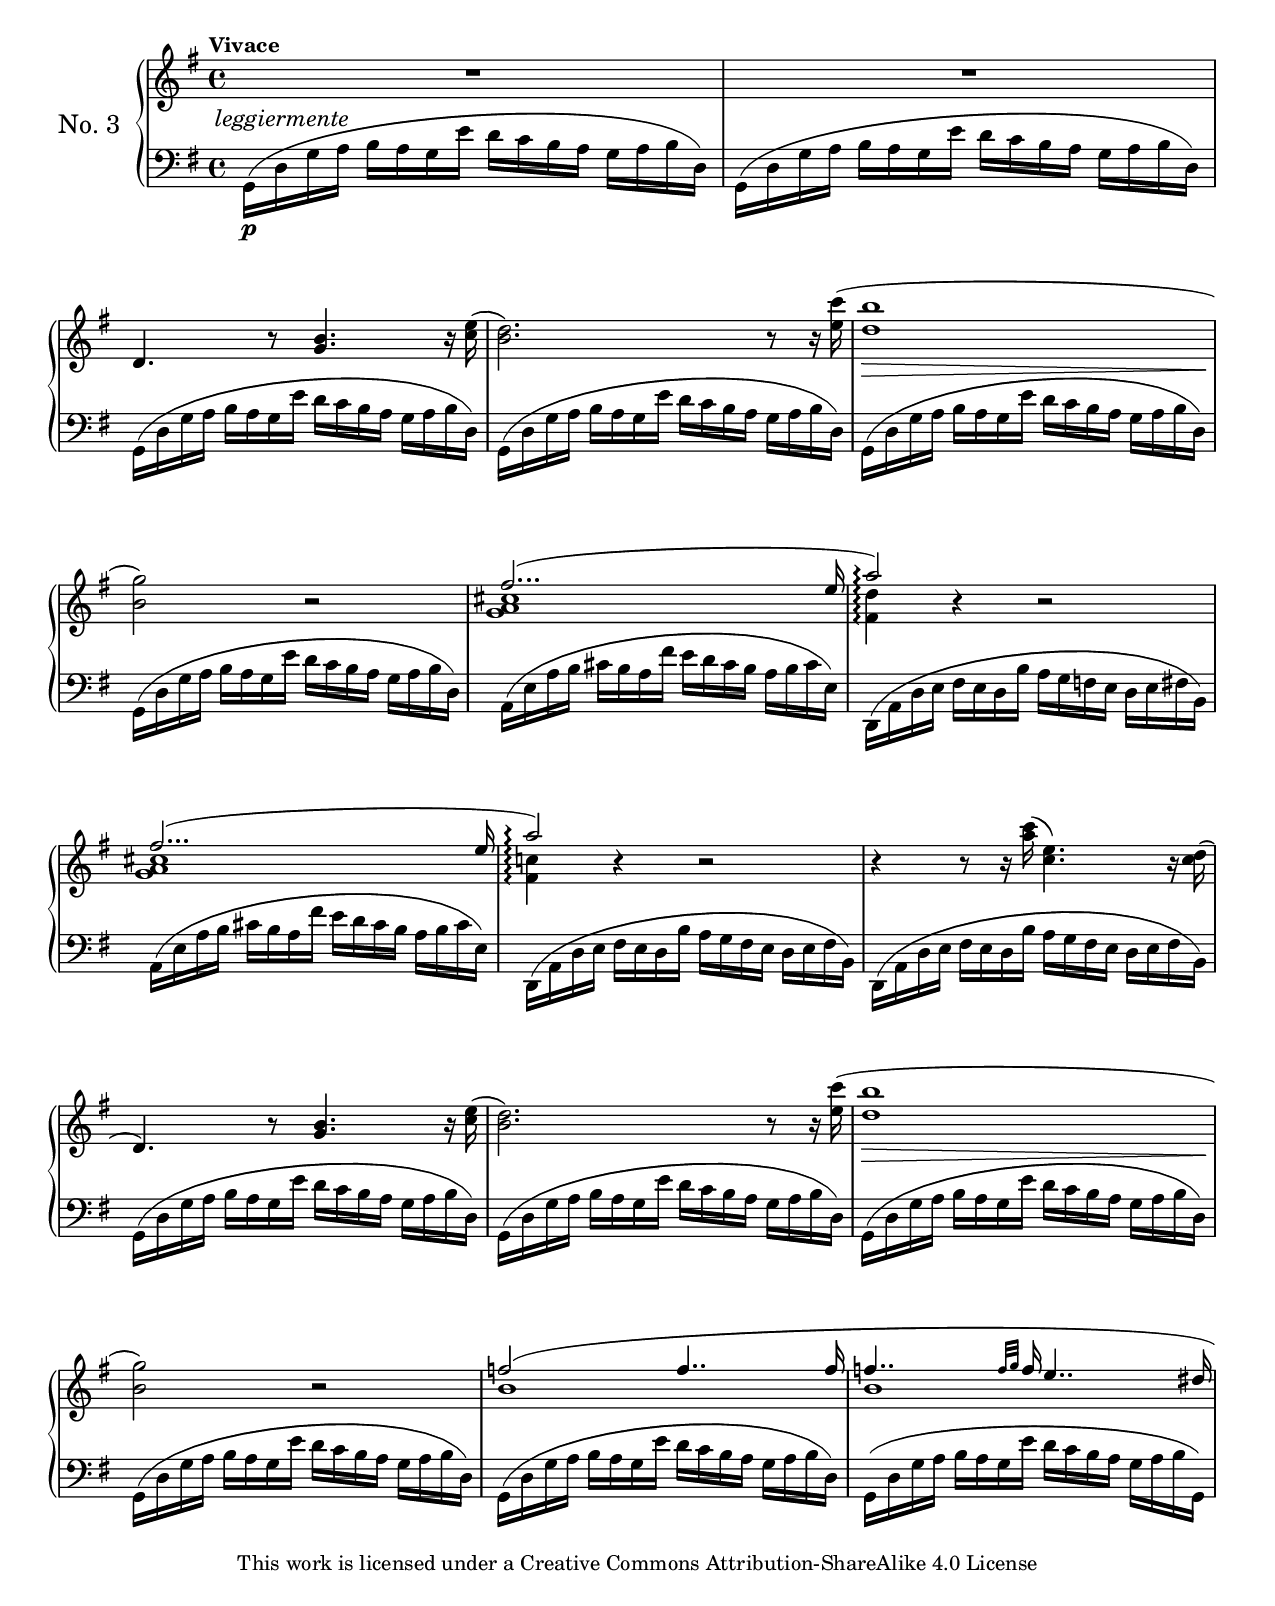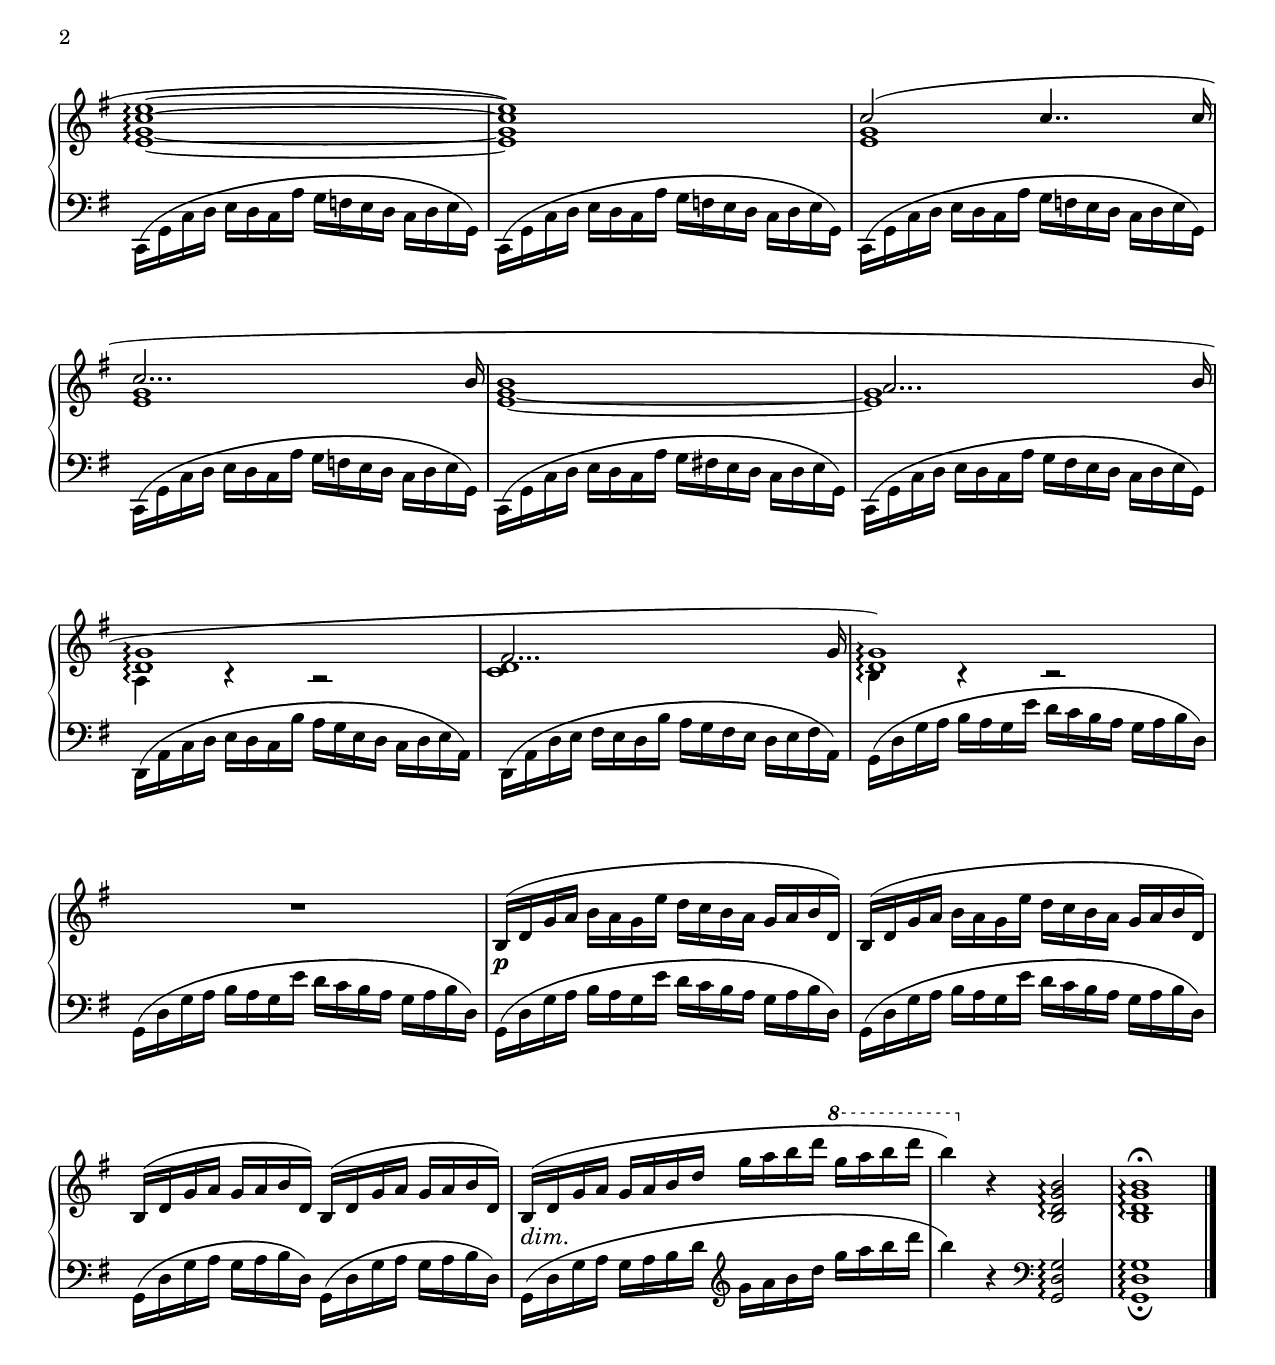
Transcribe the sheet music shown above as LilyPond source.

\version "2.22.2"

\include "includes/header-paper.ily"
%...+....1....+....2....+....3....+....4....+....5....+....6....+....7....+....

\version "2.22.2"
\language "english"

\include "global-variables.ily"

%%% Positions and shapes %%%

adjustArpeggioA = \tweak Arpeggio.positions #'(-2 . 4) \etc
adjustArpeggioB = \tweak Arpeggio.positions #'(-2 . 4) \etc
adjustArpeggioC = \tweak Arpeggio.positions #'(-4 . 0) \etc
adjustArpeggioD = \tweak Arpeggio.positions #'(-4 . 0) \etc

%%% Music %%%

global = {
  \time 4/4
  \key g \major
  \accidentalStyle piano
}

rightHandUpper = \relative {
  \oneVoice
  R1 * 2 |
  d'4. r8 <g b>4. r16 <c e>16( |
  <b d>2.) r8 r16 <e c'>16( |
  <d b'>1 |
  <b g'>2) r |
  \voiceOne
  fs'2...( e16 |
  a2) s2 |
  
  \barNumberCheck 9
  fs2...( e16 |
  a2) s2 |
  \oneVoice
  r4 r8 r16 <a c>( <c, e>4.) r16 <c d>( |
  d,4.) r8 <g b>4. r16 <c e>16( |
  <b d>2.) r8 r16 <e c'>16( |
  <d b'>1 |
  <b g'>2) r |
  \voiceOne
  f'2( f4.. f16 |
  
  \barNumberCheck 17
  f4.. \grace { f32[ g] } f16 e4.. ds16 |
  <e,_~ g_~ c^~ e^~>1\arpeggio |
  q1) |
  \voiceOne
  c'2( c4.. c16 |
  c2... b16 |
  b1 |
  a2... b16 |
  <d, g>1-\adjustArpeggioC \arpeggio |
  
  \barNumberCheck 25
  fs2... g16 |
  <d g>1)-\adjustArpeggioD \arpeggio |
  \oneVoice
  R1 |
  b16( d g a  b a g e'  d c b a  g a b d,) |
  b16( d g a  b a g e'  d c b a  g a b d,) |
  \slurUp
  b16( d g a  g a b d,)  b( d g a  g a b d,) |
  b16( d g a  g a b d  g a b d \ottava 1 g a b d |
  b4) \ottava 0 r <b,,, d g b>2\arpeggio |
  
  \barNumberCheck 33
  q1\arpeggio \fermata |
}

rightHandLower = \relative {
  \voiceTwo
  s1 * 6 |
  <g' a cs>1 |
  <fs d'>4-\adjustArpeggioA \arpeggio \oneVoice r4 r2 |
  
  \barNumberCheck 9
  \voiceTwo
  <g a cs>1 |
  <fs c'>4-\adjustArpeggioB \arpeggio \oneVoice r4 r2 |
  \voiceTwo
  s1 * 5 |
  b1 |
  
  \barNumberCheck 17
  b1 |
  s1 * 2 |
  <e, g>1 |
  q1 |
  q1~ |
  q1 |
  a,4 b\rest a2\rest |
  
  \barNumberCheck 25
  <c d>1 |
  b4 b\rest b2\rest |
  
}

rightHand = <<
  \clef treble
  \global
  \mergeDifferentlyDottedOn
  \set Score.tempoHideNote = ##t 
  \tempo "Vivace" 4 = 156
  \override Score.SpacingSpanner.strict-grace-spacing = ##t
  \new Voice \rightHandUpper
  \new Voice \rightHandLower
>>

leftHand = \relative {
  \clef bass
  \global
  \voiceFour
  \slurUp

  g,16(_\p d' g a  b a g e'  d c b a  g a b d,) |
  \repeat unfold 5 { g,16( d' g a  b a g e'  d c b a  g a b d,) | }
  a16( e' a b  cs b a fs'  e d cs b  a b cs e,) |
  d,16( a' d e  fs e d b'  a g f e  d e fs b,) |
  
  \barNumberCheck 9
  a16( e' a b  cs b a fs'  e d cs b  a b cs e,) |
  d,16( a' d e  fs e d b'  a g fs e  d e fs b,) |
  d,16( a' d e  fs e d b'  a g fs e  d e fs b,) |
  \repeat unfold 5 { g16( d' g a  b a g e'  d c b a  g a b d,) | }
  
  \barNumberCheck 17
  g,16( d' g a  b a g e'  d c b a  g a b g,) |
  \repeat unfold 4 { c,16( g' c d  e d c a'  g f e d  c d e g,) | }
  c,16( g' c d  e d c a'  g fs e d  c d e g,) |
  c,16( g' c d  e d c a'  g fs e d  c d e g,) |
  d16( a' c d  e d c b'  a g e d  c d e a,) |
  
  \barNumberCheck 25
  d,16( a' d e  fs e d b'  a g fs e  d e fs a,) |
  \repeat unfold 4 { g16( d' g a  b a g e'  d c b a  g a b d,) | }
  g,16( d' g a  g a b d,)  g,( d' g a  g a b d,) |
  g,16( d' g a  g a b d \clef treble g a b d  g a b d |
  b4) \oneVoice r \clef bass <g,,, d' g>2\arpeggio |
  
  \barNumberCheck 33
  q1\arpeggio _\fermata |
  \bar "|."
}

dynamics = {
  \override TextScript.Y-offset = -0.5
  \tag layout { s1-\tweak TextScript.X-offset -3 ^\leggiermente | s1 }
  \tag midi   { s1 | s1\p }
  s1 * 2 |
  s2...\> s16\! |
  s1 |
  \tag layout { s1 | }
  \tag midi   { s1\p }
  s1 |
  
  \barNumberCheck 9
  s1 * 5 |
  s2...\> s16\! |
  s1 |
  \tag layout { s1 | }
  \tag midi   { s1\p | }
  
  \barNumberCheck 17
  s1 * 8 |
  
  \barNumberCheck 25
  s1 * 3 |
  s1 \p |
  s1 * 2
  s1^\dimm
}

preludeThreeMusic = \score { 
  \keepWithTag #'layout
  \new PianoStaff \with { 
    instrumentName = \markup \huge "No. 3"
  } <<
    \new Staff = "upper" \rightHand
    \new Dynamics \dynamics
    \new Staff = "lower" \leftHand
  >>
  \layout {}
}

preludeThreeMidi = \book {
  \bookOutputName "prelude-op28-no3"
  \score { 
    \keepWithTag #'midi
    <<
      \new Staff = "upper" << \rightHand \dynamics >>
      \new Staff = "lower" << \leftHand \dynamics >>
    >>
    \midi {}
  }
}


\paper {
  ragged-last-bottom = ##t
  system-system-spacing =
    #'((basic-distance . 12) 
       (minimum-distance . 8)
       (padding . 4)
       (stretchability . 60))
}

\preludeThreeMusic
\preludeThreeMidi
